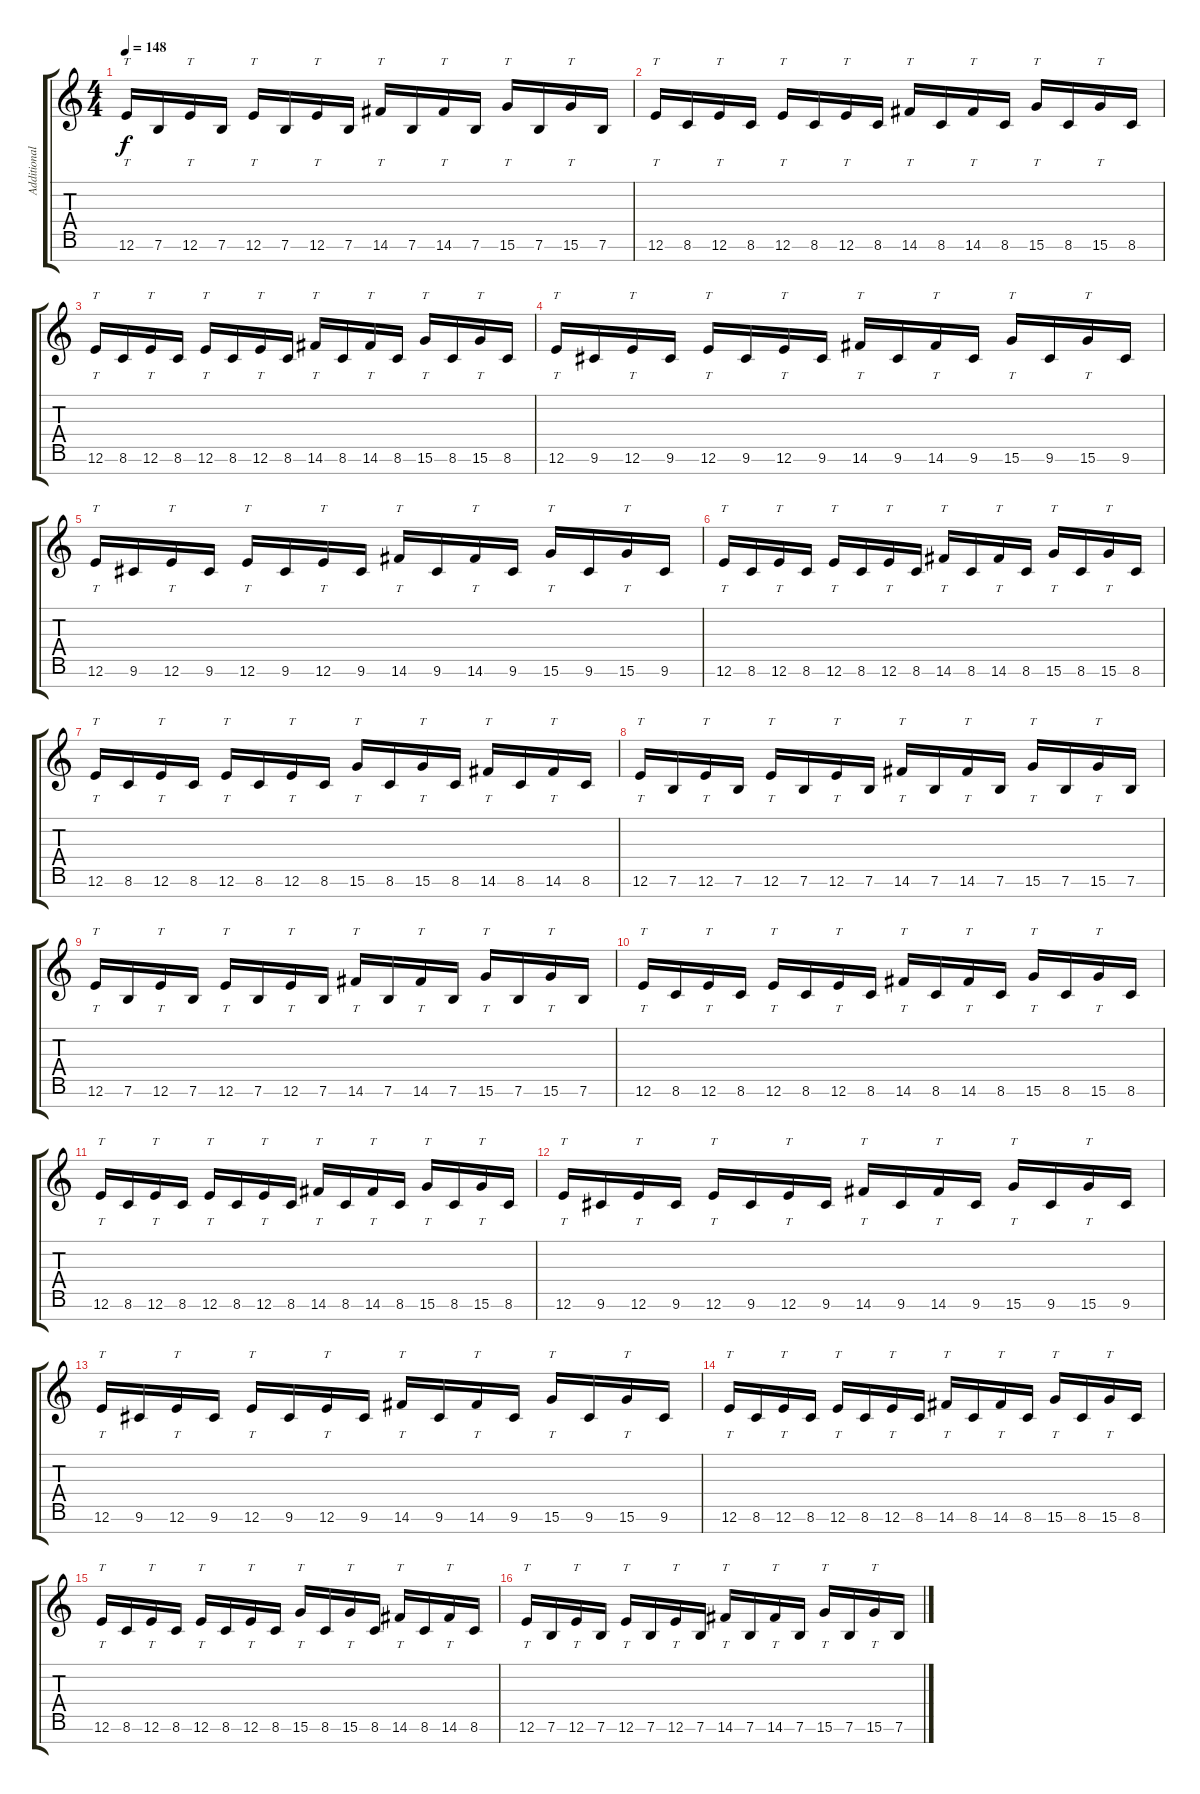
\track ("Additional Guitar 1" "Additional") {instrument distortionguitar}
\staff {score tabs}
\tuning (E4 B3 G3 D3 A2 E2 B1) {hide}
\ts (4 4)
\tempo 148
\clef g2
\ks c
12.6.16{tt dy f} 7.6.16 12.6.16{tt} 7.6.16 12.6.16{tt} 7.6.16 12.6.16{tt} 7.6.16 14.6.16{tt} 7.6.16 14.6.16{tt} 7.6.16 15.6.16{tt} 7.6.16 15.6.16{tt} 7.6.16 |
12.6.16{tt} 8.6.16 12.6.16{tt} 8.6.16 12.6.16{tt} 8.6.16 12.6.16{tt} 8.6.16 14.6.16{tt} 8.6.16 14.6.16{tt} 8.6.16 15.6.16{tt} 8.6.16 15.6.16{tt} 8.6.16 |
12.6.16{tt} 8.6.16 12.6.16{tt} 8.6.16 12.6.16{tt} 8.6.16 12.6.16{tt} 8.6.16 14.6.16{tt} 8.6.16 14.6.16{tt} 8.6.16 15.6.16{tt} 8.6.16 15.6.16{tt} 8.6.16 |
12.6.16{tt} 9.6.16 12.6.16{tt} 9.6.16 12.6.16{tt} 9.6.16 12.6.16{tt} 9.6.16 14.6.16{tt} 9.6.16 14.6.16{tt} 9.6.16 15.6.16{tt} 9.6.16 15.6.16{tt} 9.6.16 |
12.6.16{tt} 9.6.16 12.6.16{tt} 9.6.16 12.6.16{tt} 9.6.16 12.6.16{tt} 9.6.16 14.6.16{tt} 9.6.16 14.6.16{tt} 9.6.16 15.6.16{tt} 9.6.16 15.6.16{tt} 9.6.16 |
12.6.16{tt} 8.6.16 12.6.16{tt} 8.6.16 12.6.16{tt} 8.6.16 12.6.16{tt} 8.6.16 14.6.16{tt} 8.6.16 14.6.16{tt} 8.6.16 15.6.16{tt} 8.6.16 15.6.16{tt} 8.6.16 |
12.6.16{tt} 8.6.16 12.6.16{tt} 8.6.16 12.6.16{tt} 8.6.16 12.6.16{tt} 8.6.16 15.6.16{tt} 8.6.16 15.6.16{tt} 8.6.16 14.6.16{tt} 8.6.16 14.6.16{tt} 8.6.16 |
12.6.16{tt} 7.6.16 12.6.16{tt} 7.6.16 12.6.16{tt} 7.6.16 12.6.16{tt} 7.6.16 14.6.16{tt} 7.6.16 14.6.16{tt} 7.6.16 15.6.16{tt} 7.6.16 15.6.16{tt} 7.6.16 |
12.6.16{tt} 7.6.16 12.6.16{tt} 7.6.16 12.6.16{tt} 7.6.16 12.6.16{tt} 7.6.16 14.6.16{tt} 7.6.16 14.6.16{tt} 7.6.16 15.6.16{tt} 7.6.16 15.6.16{tt} 7.6.16 |
12.6.16{tt} 8.6.16 12.6.16{tt} 8.6.16 12.6.16{tt} 8.6.16 12.6.16{tt} 8.6.16 14.6.16{tt} 8.6.16 14.6.16{tt} 8.6.16 15.6.16{tt} 8.6.16 15.6.16{tt} 8.6.16 |
12.6.16{tt} 8.6.16 12.6.16{tt} 8.6.16 12.6.16{tt} 8.6.16 12.6.16{tt} 8.6.16 14.6.16{tt} 8.6.16 14.6.16{tt} 8.6.16 15.6.16{tt} 8.6.16 15.6.16{tt} 8.6.16 |
12.6.16{tt} 9.6.16 12.6.16{tt} 9.6.16 12.6.16{tt} 9.6.16 12.6.16{tt} 9.6.16 14.6.16{tt} 9.6.16 14.6.16{tt} 9.6.16 15.6.16{tt} 9.6.16 15.6.16{tt} 9.6.16 |
12.6.16{tt} 9.6.16 12.6.16{tt} 9.6.16 12.6.16{tt} 9.6.16 12.6.16{tt} 9.6.16 14.6.16{tt} 9.6.16 14.6.16{tt} 9.6.16 15.6.16{tt} 9.6.16 15.6.16{tt} 9.6.16 |
12.6.16{tt} 8.6.16 12.6.16{tt} 8.6.16 12.6.16{tt} 8.6.16 12.6.16{tt} 8.6.16 14.6.16{tt} 8.6.16 14.6.16{tt} 8.6.16 15.6.16{tt} 8.6.16 15.6.16{tt} 8.6.16 |
12.6.16{tt} 8.6.16 12.6.16{tt} 8.6.16 12.6.16{tt} 8.6.16 12.6.16{tt} 8.6.16 15.6.16{tt} 8.6.16 15.6.16{tt} 8.6.16 14.6.16{tt} 8.6.16 14.6.16{tt} 8.6.16 |
12.6.16{tt} 7.6.16 12.6.16{tt} 7.6.16 12.6.16{tt} 7.6.16 12.6.16{tt} 7.6.16 14.6.16{tt} 7.6.16 14.6.16{tt} 7.6.16 15.6.16{tt} 7.6.16 15.6.16{tt} 7.6.16
